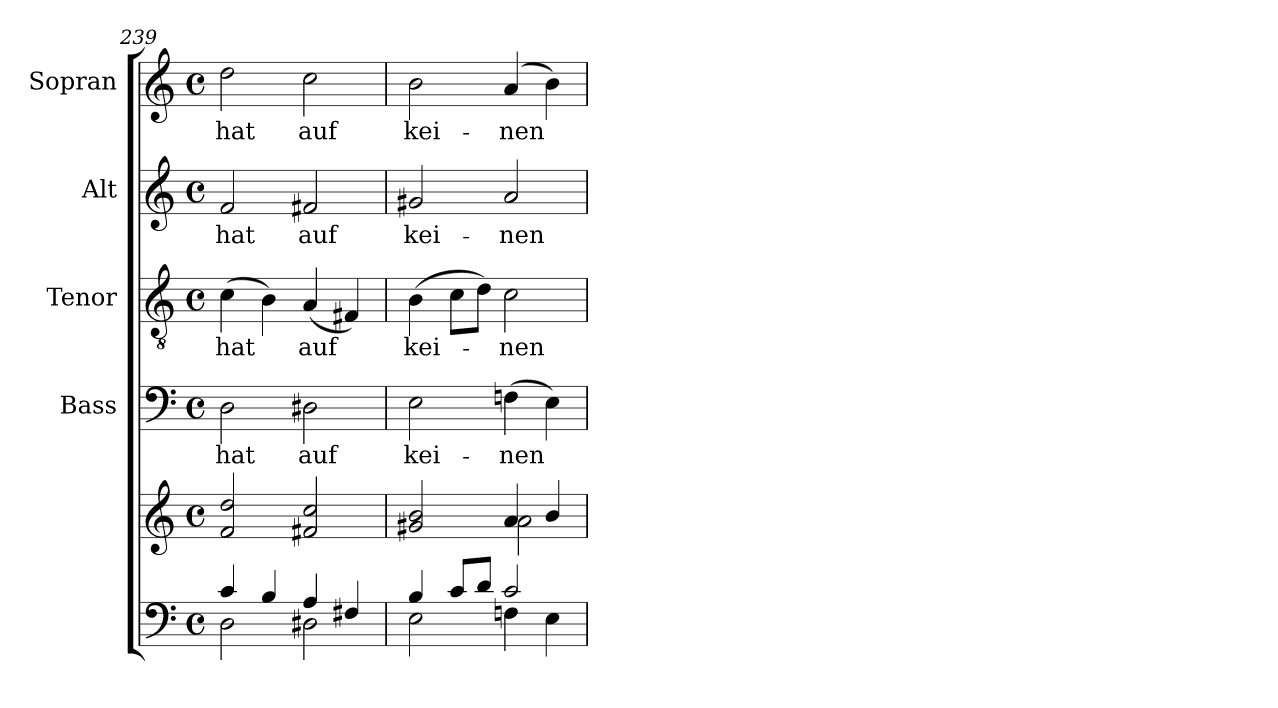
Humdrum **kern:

**kern	**kern	**kern	**text	**kern	**text	**kern	**text	**kern	**text
*part5	*part5	*part4	*part4	*part3	*part3	*part2	*part2	*part1	*part1
*staff6	*staff5	*staff4	*staff4	*staff3	*staff3	*staff2	*staff2	*staff1	*staff1
*	*	*I"Bass	*	*I"Tenor	*	*I"Alt	*	*I"Sopran	*
*	*	*I'B.	*	*I'T.	*	*I'A.	*	*I'S.	*
!!LO:LB:g=z
*clefF4	*clefG2	*clefF4	*	*clefGv2	*	*clefG2	*	*clefG2	*
*k[]	*k[]	*k[]	*	*k[]	*	*k[]	*	*k[]	*
*C:	*C:	*C:	*	*C:	*	*C:	*	*C:	*
*M4/4	*M4/4	*M4/4	*	*M4/4	*	*M4/4	*	*M4/4	*
*met(c)	*met(c)	*met(c)	*	*met(c)	*	*met(c)	*	*met(c)	*
=239	=239	=239	=239	=239	=239	=239	=239	=239	=239
*^	*	*	*	*	*	*	*	*	*
!	!	!	!	!LO:LY:b	!	!LO:LY:b	!	!LO:LY:b	!	!LO:LY:b
4c/	2D\	2f/ 2dd/	2D\	hat	(>4c\	hat	2f/	hat	2dd\	hat
4B/	.	.	.	.	4B\)	.	.	.	.	.
!	!	!	!	!LO:LY:b	!	!LO:LY:b	!	!LO:LY:b	!	!LO:LY:b
4A/	2D#X\	2f#X/ 2cc/	2D#X\	auf	(<4A/	auf	2f#X/	auf	2cc\	auf
4F#X/	.	.	.	.	4F#X/)	.	.	.	.	.
=240	=240	=240	=240	=240	=240	=240	=240	=240	=240	=240
*	*	*^	*	*	*	*	*	*	*	*
!	!	!	!	!	!LO:LY:b	!	!LO:LY:b	!	!LO:LY:b	!	!LO:LY:b
4B/	2E\	2g#X/ 2b/	2ryy	2E\	kei-	(>4B\	kei-	2g#X/	kei-	2b\	kei-
8c/L	.	.	.	.	.	8c\L	.	.	.	.	.
8d/J	.	.	.	.	.	8d\J)	.	.	.	.	.
!	!	!	!	!	!LO:LY:b	!	!LO:LY:b	!	!LO:LY:b	!	!LO:LY:b
2c/	4Fn\	4a/	2a\	(>4Fn\	-nen	2c\	-nen	2a/	-nen	(4a/	-nen
.	4E\	4b/	.	4E\)	.	.	.	.	.	4b\)	.
*v	*v	*	*	*	*	*	*	*	*	*	*
*	*v	*v	*	*	*	*	*	*	*	*
=	=	=	=	=	=	=	=	=	=
*-	*-	*-	*-	*-	*-	*-	*-	*-	*-
